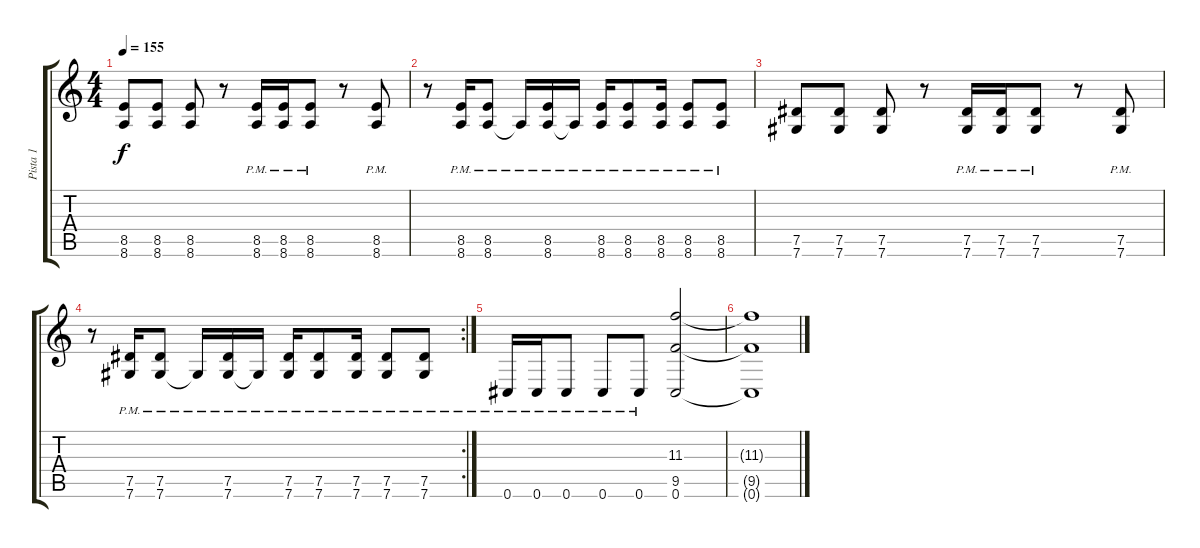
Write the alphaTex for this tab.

\track ("Pista 1" "Pista 1") {instrument distortionguitar}
\staff {score tabs}
\tuning (Eb4 Bb3 Gb3 Db3 Ab2 Db2) {hide}
\ts (4 4)
\tempo 155
\clef g2
\ks c
(8.5 8.6).8{dy f} (8.5 8.6).8 (8.5 8.6).8 r.8 (8.5{pm} 8.6{pm}).16 (8.5{pm} 8.6{pm}).16 (8.5{pm} 8.6{pm}).8 r.8 (8.5{pm} 8.6{pm}).8 |
r.8 (8.5{pm} 8.6{pm}).16 (8.5{pm} 8.6{pm}).8 8.6{pm t}.16 (8.5{pm} 8.6{pm}).16 8.6{pm t}.16 (8.5{pm} 8.6{pm}).16 (8.5{pm} 8.6{pm}).8 (8.5{pm} 8.6{pm}).16 (8.5{pm} 8.6{pm}).8 (8.5{pm} 8.6{pm}).8 |
(7.5 7.6).8 (7.5 7.6).8 (7.5 7.6).8 r.8 (7.5{pm} 7.6{pm}).16 (7.5{pm} 7.6{pm}).16 (7.5{pm} 7.6{pm}).8 r.8 (7.5{pm} 7.6{pm}).8 |
\rc 2
r.8 (7.5{pm} 7.6{pm}).16 (7.5{pm} 7.6{pm}).8 7.6{pm t}.16 (7.5{pm} 7.6{pm}).16 7.6{pm t}.16 (7.5{pm} 7.6{pm}).16 (7.5{pm} 7.6{pm}).8 (7.5{pm} 7.6{pm}).16 (7.5{pm} 7.6{pm}).8 (7.5{pm} 7.6{pm}).8 |
0.6{pm}.16 0.6{pm}.16 0.6{pm}.8 0.6{pm}.8 0.6{pm}.8 (11.3 9.5 0.6).2 |
(11.3{t} 9.5{t} 0.6{t}).1
